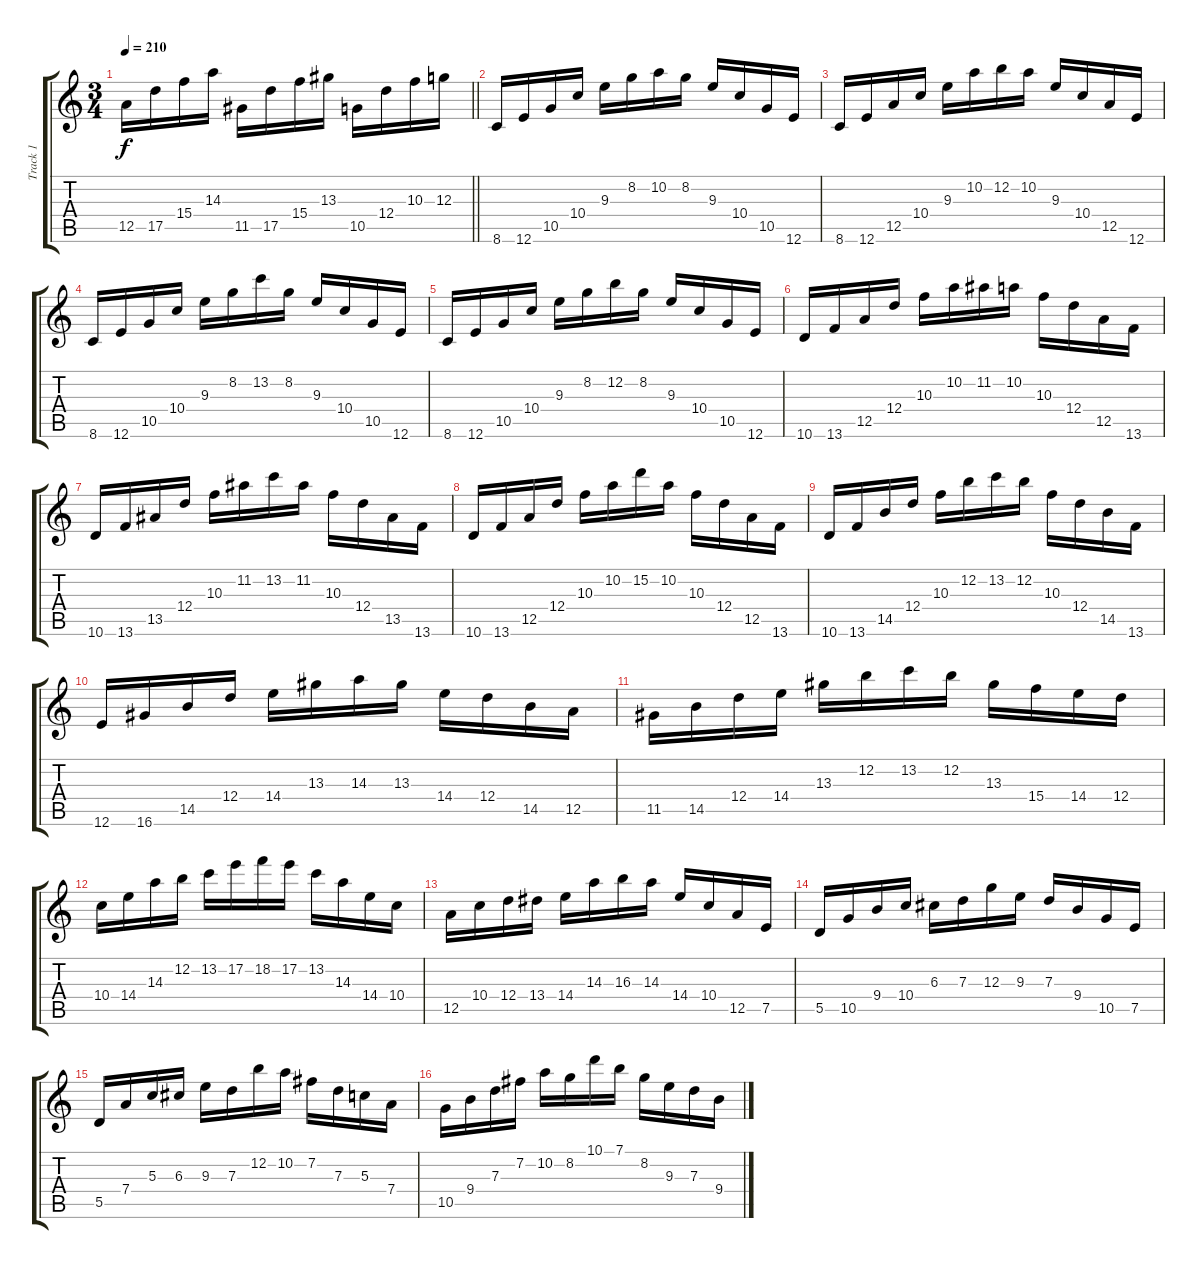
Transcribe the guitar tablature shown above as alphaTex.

\track ("Track 1" "Track 1") {instrument overdrivenguitar}
\staff {score tabs}
\tuning (E4 B3 G3 D3 A2 E2) {hide}
\ts (3 4)
\tempo 210
\clef g2
\barLineRight lightlight
\ks c
12.5.16{dy f} 17.5.16 15.4.16 14.3.16 11.5.16 17.5.16 15.4.16 13.3.16 10.5.16 12.4.16 10.3.16 12.3.16 |
8.6.16 12.6.16 10.5.16 10.4.16 9.3.16 8.2.16 10.2.16 8.2.16 9.3.16 10.4.16 10.5.16 12.6.16 |
8.6.16 12.6.16 12.5.16 10.4.16 9.3.16 10.2.16 12.2.16 10.2.16 9.3.16 10.4.16 12.5.16 12.6.16 |
8.6.16 12.6.16 10.5.16 10.4.16 9.3.16 8.2.16 13.2.16 8.2.16 9.3.16 10.4.16 10.5.16 12.6.16 |
8.6.16 12.6.16 10.5.16 10.4.16 9.3.16 8.2.16 12.2.16 8.2.16 9.3.16 10.4.16 10.5.16 12.6.16 |
10.6.16 13.6.16 12.5.16 12.4.16 10.3.16 10.2.16 11.2.16 10.2.16 10.3.16 12.4.16 12.5.16 13.6.16 |
10.6.16 13.6.16 13.5.16 12.4.16 10.3.16 11.2.16 13.2.16 11.2.16 10.3.16 12.4.16 13.5.16 13.6.16 |
10.6.16 13.6.16 12.5.16 12.4.16 10.3.16 10.2.16 15.2.16 10.2.16 10.3.16 12.4.16 12.5.16 13.6.16 |
10.6.16 13.6.16 14.5.16 12.4.16 10.3.16 12.2.16 13.2.16 12.2.16 10.3.16 12.4.16 14.5.16 13.6.16 |
12.6.16 16.6.16 14.5.16 12.4.16 14.4.16 13.3.16 14.3.16 13.3.16 14.4.16 12.4.16 14.5.16 12.5.16 |
11.5.16 14.5.16 12.4.16 14.4.16 13.3.16 12.2.16 13.2.16 12.2.16 13.3.16 15.4.16 14.4.16 12.4.16 |
10.4.16 14.4.16 14.3.16 12.2.16 13.2.16 17.2.16 18.2.16 17.2.16 13.2.16 14.3.16 14.4.16 10.4.16 |
12.5.16 10.4.16 12.4.16 13.4.16 14.4.16 14.3.16 16.3.16 14.3.16 14.4.16 10.4.16 12.5.16 7.5.16 |
5.5.16 10.5.16 9.4.16 10.4.16 6.3.16 7.3.16 12.3.16 9.3.16 7.3.16 9.4.16 10.5.16 7.5.16 |
5.5.16 7.4.16 5.3.16 6.3.16 9.3.16 7.3.16 12.2.16 10.2.16 7.2.16 7.3.16 5.3.16 7.4.16 |
10.5.16 9.4.16 7.3.16 7.2.16 10.2.16 8.2.16 10.1.16 7.1.16 8.2.16 9.3.16 7.3.16 9.4.16
